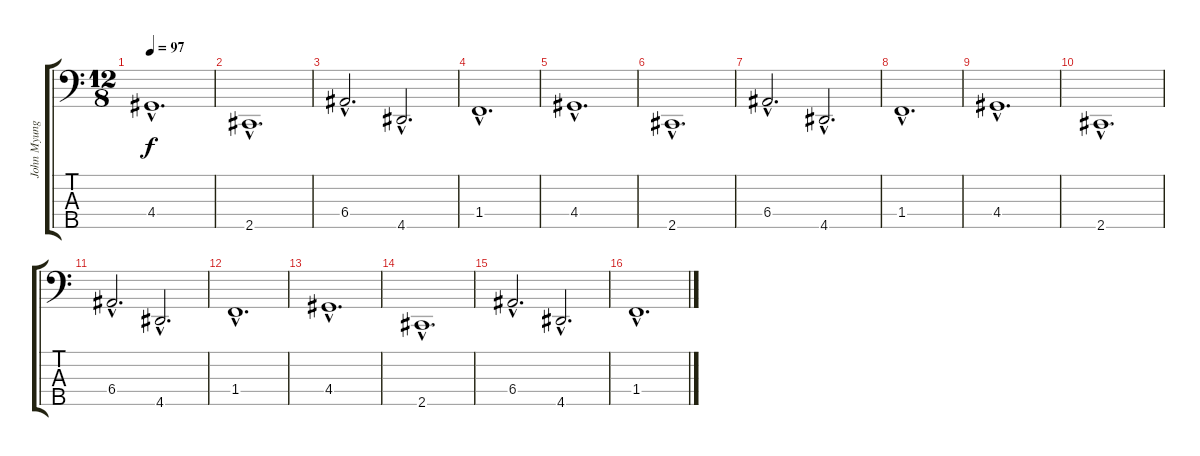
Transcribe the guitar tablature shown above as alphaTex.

\track ("John Myung" "John Myung") {instrument electricbassfinger}
\staff {score tabs}
\tuning (G2 D2 A1 E1 B0) {hide}
\ts (12 8)
\tempo 97
\clef f4
\ks c
4.4{hac}.1{d dy f} |
2.5{hac}.1{d} |
6.4{hac}.2{d} 4.5{hac}.2{d} |
1.4{hac}.1{d} |
4.4{hac}.1{d} |
2.5{hac}.1{d} |
6.4{hac}.2{d} 4.5{hac}.2{d} |
1.4{hac}.1{d} |
4.4{hac}.1{d} |
2.5{hac}.1{d} |
6.4{hac}.2{d} 4.5{hac}.2{d} |
1.4{hac}.1{d} |
4.4{hac}.1{d} |
2.5{hac}.1{d} |
6.4{hac}.2{d} 4.5{hac}.2{d} |
1.4{hac}.1{d}
